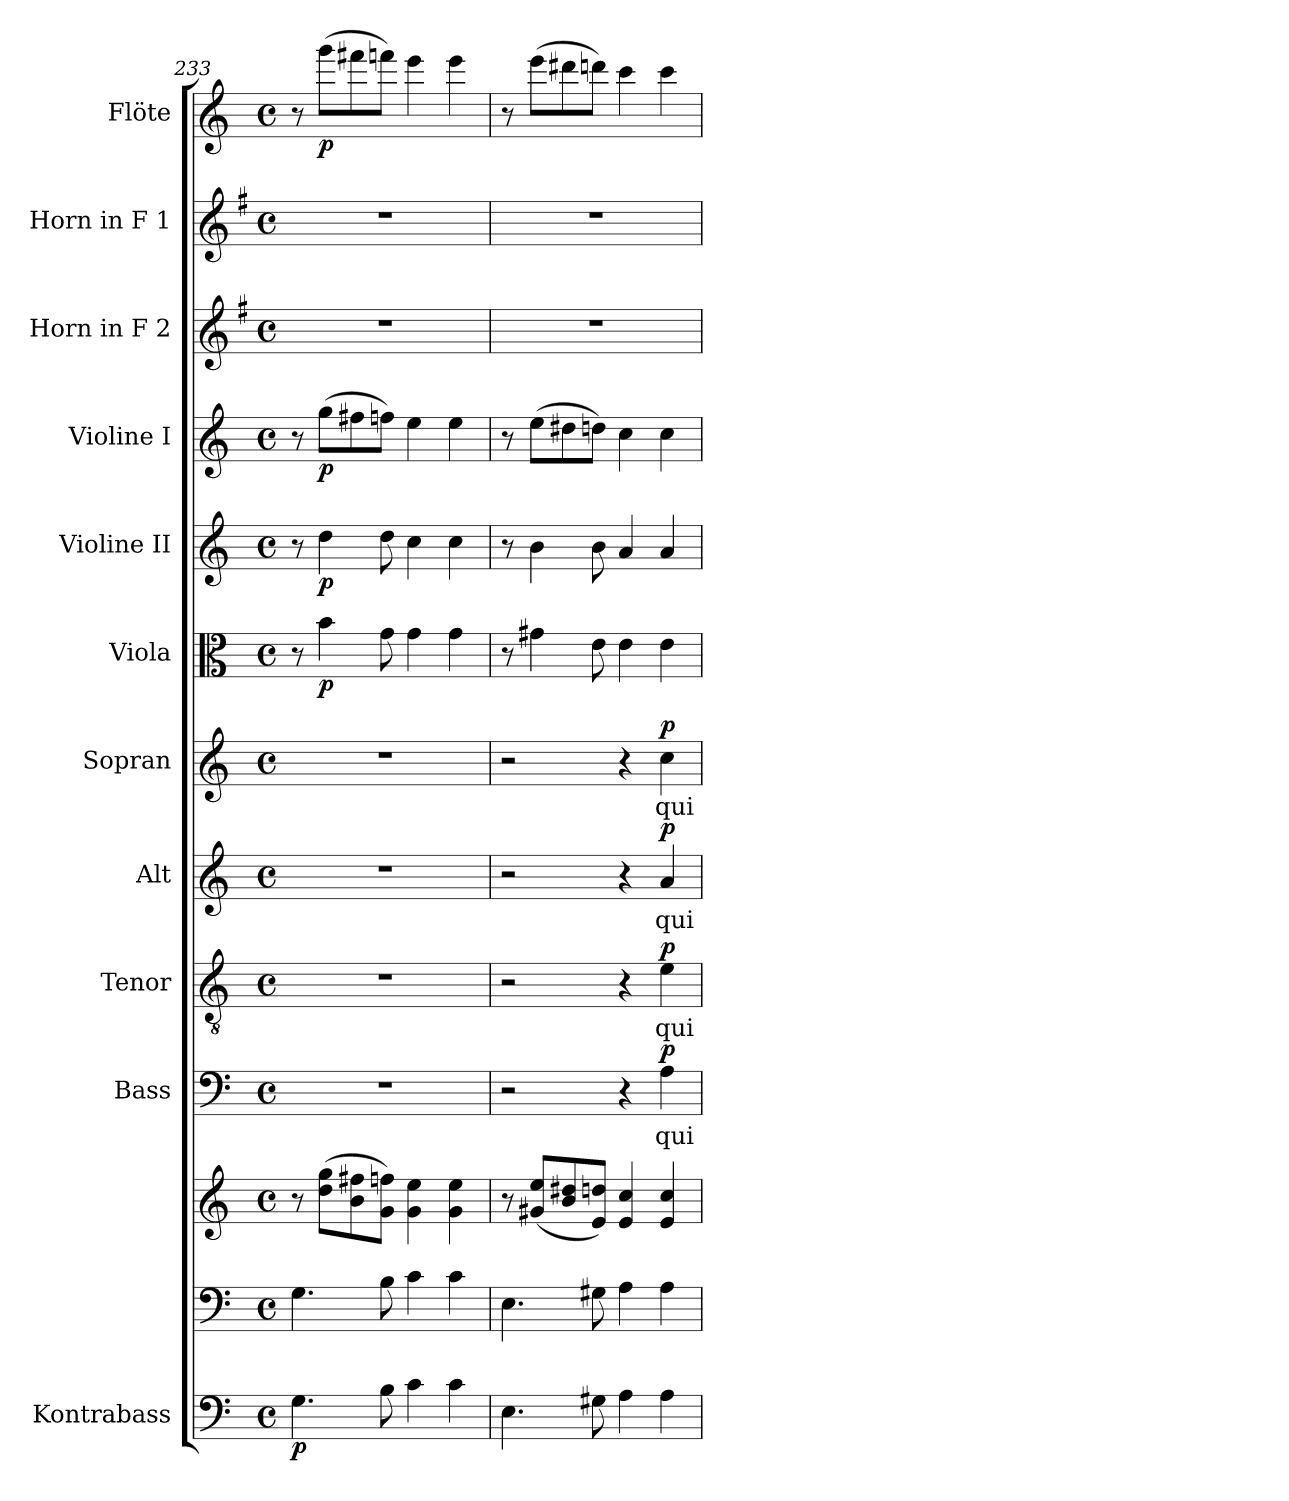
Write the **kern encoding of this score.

**kern	**dynam	**kern	**kern	**kern	**text	**dynam	**kern	**text	**dynam	**kern	**text	**dynam	**kern	**text	**dynam	**kern	**dynam	**kern	**dynam	**kern	**dynam	**kern	**kern	**kern	**dynam
*part12	*part12	*part11	*part11	*part10	*part10	*part10	*part9	*part9	*part9	*part8	*part8	*part8	*part7	*part7	*part7	*part6	*part6	*part5	*part5	*part4	*part4	*part3	*part2	*part1	*part1
*staff13	*staff13	*staff12	*staff11	*staff10	*staff10	*staff10	*staff9	*staff9	*staff9	*staff8	*staff8	*staff8	*staff7	*staff7	*staff7	*staff6	*staff6	*staff5	*staff5	*staff4	*staff4	*staff3	*staff2	*staff1	*staff1
*I"Kontrabass	*	*	*	*I"Bass	*	*	*I"Tenor	*	*	*I"Alt	*	*	*I"Sopran	*	*	*I"Viola	*	*I"Violine II	*	*I"Violine I	*	*I"Horn in F 2	*I"Horn in F 1	*I"Flöte	*
*I'Kb.	*	*	*	*I'B.	*	*	*I'T.	*	*	*I'A.	*	*	*I'S.	*	*	*I'Vla.	*	*I'Vl. II	*	*I'Vl. I	*	*	*	*I'Fl.	*
!!LO:PB:g=z
*clefF4	*	*clefF4	*clefG2	*clefF4	*	*	*clefGv2	*	*	*clefG2	*	*	*clefG2	*	*	*clefC3	*	*clefG2	*	*clefG2	*	*clefG2	*clefG2	*clefG2	*
*ITrd7c12	*	*	*	*	*	*	*	*	*	*	*	*	*	*	*	*	*	*	*	*	*	*ITrd4c7	*ITrd4c7	*	*
*k[]	*	*k[]	*k[]	*k[]	*	*	*k[]	*	*	*k[]	*	*	*k[]	*	*	*k[]	*	*k[]	*	*k[]	*	*k[]	*k[]	*k[]	*
*C:	*	*C:	*C:	*C:	*	*	*C:	*	*	*C:	*	*	*C:	*	*	*C:	*	*C:	*	*C:	*	*C:	*C:	*C:	*
*M4/4	*	*M4/4	*M4/4	*M4/4	*	*	*M4/4	*	*	*M4/4	*	*	*M4/4	*	*	*M4/4	*	*M4/4	*	*M4/4	*	*M4/4	*M4/4	*M4/4	*
*met(c)	*	*met(c)	*met(c)	*met(c)	*	*	*met(c)	*	*	*met(c)	*	*	*met(c)	*	*	*met(c)	*	*met(c)	*	*met(c)	*	*met(c)	*met(c)	*met(c)	*
=233	=233	=233	=233	=233	=233	=233	=233	=233	=233	=233	=233	=233	=233	=233	=233	=233	=233	=233	=233	=233	=233	=233	=233	=233	=233
!	!LO:DY:b	!	!	!	!	!	!	!	!	!	!	!	!	!	!	!	!	!	!	!	!	!	!	!	!
4.GG\	p	4.G\	8r	1r	.	.	1r	.	.	1r	.	.	1r	.	.	8r	.	8r	.	8r	.	1r	1r	8r	.
!	!	!	!	!	!	!	!	!	!	!	!	!	!	!	!	!	!LO:DY:b	!	!LO:DY:b	!	!LO:DY:b	!	!	!	!LO:DY:b
.	.	.	(>8dd\ 8gg\L	.	.	.	.	.	.	.	.	.	.	.	.	4b\	p	4dd\	p	(>8gg\L	p	.	.	(>8ggg\L	p
.	.	.	8b\ 8ff#X\	.	.	.	.	.	.	.	.	.	.	.	.	.	.	.	.	8ff#X\	.	.	.	8fff#X\	.
8BB\	.	8B\	8g\ 8ffn\J)	.	.	.	.	.	.	.	.	.	.	.	.	8g\	.	8dd\	.	8ffn\J)	.	.	.	8fffn\J)	.
4C\	.	4c\	4g\ 4ee\	.	.	.	.	.	.	.	.	.	.	.	.	4g\	.	4cc\	.	4ee\	.	.	.	4eee\	.
4C\	.	4c\	4g\ 4ee\	.	.	.	.	.	.	.	.	.	.	.	.	4g\	.	4cc\	.	4ee\	.	.	.	4eee\	.
=234	=234	=234	=234	=234	=234	=234	=234	=234	=234	=234	=234	=234	=234	=234	=234	=234	=234	=234	=234	=234	=234	=234	=234	=234	=234
4.EE\	.	4.E\	8r	2r	.	.	2r	.	.	2r	.	.	2r	.	.	8r	.	8r	.	8r	.	1r	1r	8r	.
.	.	.	(<8g#X/ 8ee/L	.	.	.	.	.	.	.	.	.	.	.	.	4g#X\	.	4b\	.	(>8ee\L	.	.	.	(>8eee\L	.
.	.	.	8b/ 8dd#X/	.	.	.	.	.	.	.	.	.	.	.	.	.	.	.	.	8dd#X\	.	.	.	8ddd#X\	.
8GG#X\	.	8G#X\	8e/ 8ddn/J)	.	.	.	.	.	.	.	.	.	.	.	.	8e\	.	8b\	.	8ddn\J)	.	.	.	8dddn\J)	.
4AA\	.	4A\	4e/ 4cc/	4r	.	.	4r	.	.	4r	.	.	4r	.	.	4e\	.	4a/	.	4cc\	.	.	.	4ccc\	.
!	!	!	!	!	!LO:LY:b	!LO:DY:a	!	!LO:LY:b	!LO:DY:a	!	!LO:LY:b	!LO:DY:a	!	!LO:LY:b	!LO:DY:a	!	!	!	!	!	!	!	!	!	!
4AA\	.	4A\	4e/ 4cc/	4A\	qui	p	4e\	qui	p	4a/	qui	p	4cc\	qui	p	4e\	.	4a/	.	4cc\	.	.	.	4ccc\	.
=	=	=	=	=	=	=	=	=	=	=	=	=	=	=	=	=	=	=	=	=	=	=	=	=	=
*-	*-	*-	*-	*-	*-	*-	*-	*-	*-	*-	*-	*-	*-	*-	*-	*-	*-	*-	*-	*-	*-	*-	*-	*-	*-
